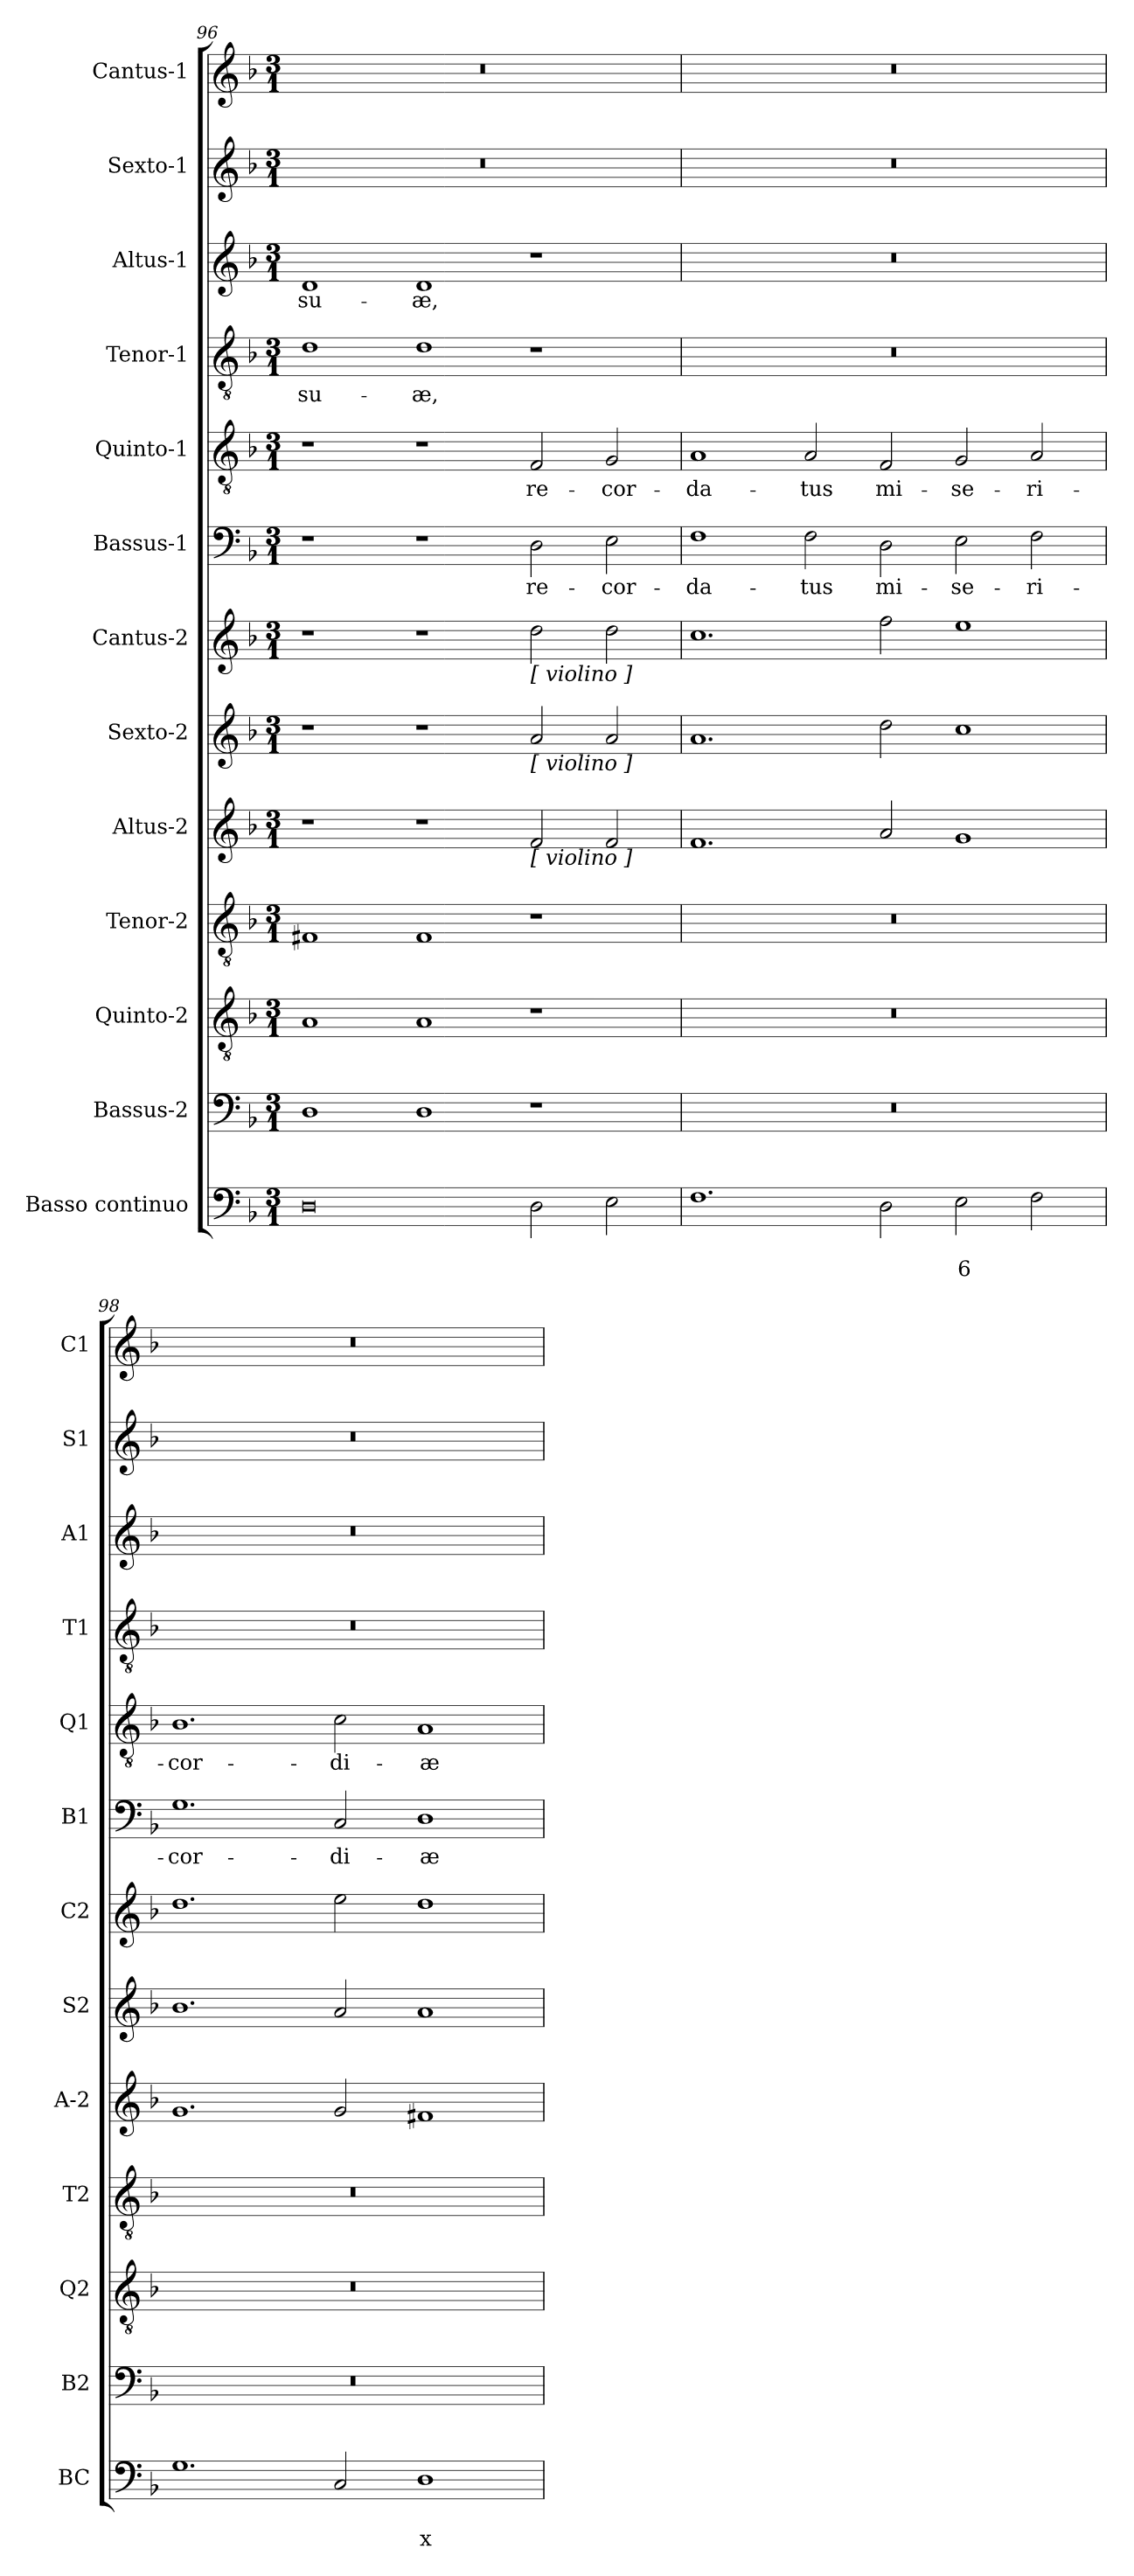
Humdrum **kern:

**kern	**text	**text	**kern	**kern	**kern	**kern	**kern	**kern	**kern	**text	**kern	**text	**kern	**text	**kern	**text	**kern	**kern
*part13	*part13	*part13	*part12	*part11	*part10	*part9	*part8	*part7	*part6	*part6	*part5	*part5	*part4	*part4	*part3	*part3	*part2	*part1
*staff13	*staff13	*staff13	*staff12	*staff11	*staff10	*staff9	*staff8	*staff7	*staff6	*staff6	*staff5	*staff5	*staff4	*staff4	*staff3	*staff3	*staff2	*staff1
*I"Basso continuo	*	*	*I"Bassus-2	*I"Quinto-2	*I"Tenor-2	*I"Altus-2	*I"Sexto-2	*I"Cantus-2	*I"Bassus-1	*	*I"Quinto-1	*	*I"Tenor-1	*	*I"Altus-1	*	*I"Sexto-1	*I"Cantus-1
*I'BC	*	*	*I'B2	*I'Q2	*I'T2	*I'A-2	*I'S2	*I'C2	*I'B1	*	*I'Q1	*	*I'T1	*	*I'A1	*	*I'S1	*I'C1
*clefF4	*	*	*clefF4	*clefGv2	*clefGv2	*clefG2	*clefG2	*clefG2	*clefF4	*	*clefGv2	*	*clefGv2	*	*clefG2	*	*clefG2	*clefG2
*k[b-]	*	*	*k[b-]	*k[b-]	*k[b-]	*k[b-]	*k[b-]	*k[b-]	*k[b-]	*	*k[b-]	*	*k[b-]	*	*k[b-]	*	*k[b-]	*k[b-]
*F:	*	*	*F:	*F:	*F:	*F:	*F:	*F:	*F:	*	*F:	*	*F:	*	*F:	*	*F:	*F:
*M3/1	*	*	*M3/1	*M3/1	*M3/1	*M3/1	*M3/1	*M3/1	*M3/1	*	*M3/1	*	*M3/1	*	*M3/1	*	*M3/1	*M3/1
=96	=96	=96	=96	=96	=96	=96	=96	=96	=96	=96	=96	=96	=96	=96	=96	=96	=96	=96
!	!	!	!	!	!	!	!	!	!	!	!	!	!	!LO:LY:b	!	!LO:LY:b	!	!
0D	.	.	1D	1A	1F#X	1r	1r	1r	1r	.	1r	.	1d	su-	1d	su-	0.r	0.r
!	!	!	!	!	!	!	!	!	!	!	!	!	!	!LO:LY:b	!	!LO:LY:b	!	!
.	.	.	1D	1A	1F#	1r	1r	1r	1r	.	1r	.	1d	-æ,	1d	-æ,	.	.
!	!	!	!	!	!	!	!	!LO:TX:b:i:t=[ violino ]	!	!	!	!	!	!	!	!	!	!
!	!	!	!	!	!	!	!LO:TX:b:i:t=[ violino ]	!	!	!	!	!	!	!	!	!	!	!
!	!	!	!	!	!	!LO:TX:b:i:t=[ violino ]	!	!	!	!	!	!	!	!	!	!	!	!
!	!	!	!	!	!	!	!	!	!	!LO:LY:b	!	!LO:LY:b	!	!	!	!	!	!
2D\	.	.	1r	1r	1r	2f/	2a/	2dd\	2D\	re-	2F/	re-	1r	.	1r	.	.	.
!	!	!	!	!	!	!	!	!	!	!LO:LY:b	!	!LO:LY:b	!	!	!	!	!	!
2E\	.	.	.	.	.	2f/	2a/	2dd\	2E\	-cor-	2G/	-cor-	.	.	.	.	.	.
=97	=97	=97	=97	=97	=97	=97	=97	=97	=97	=97	=97	=97	=97	=97	=97	=97	=97	=97
!	!	!	!	!	!	!	!	!	!	!LO:LY:b	!	!LO:LY:b	!	!	!	!	!	!
1.F	.	.	0.r	0.r	0.r	1.f	1.a	1.cc	1F	-da-	1A	-da-	0.r	.	0.r	.	0.r	0.r
!	!	!	!	!	!	!	!	!	!	!LO:LY:b	!	!LO:LY:b	!	!	!	!	!	!
.	.	.	.	.	.	.	.	.	2F\	-tus	2A/	-tus	.	.	.	.	.	.
!	!	!	!	!	!	!	!	!	!	!LO:LY:b	!	!LO:LY:b	!	!	!	!	!	!
2D\	.	.	.	.	.	2a/	2dd\	2ff\	2D\	mi-	2F/	mi-	.	.	.	.	.	.
!	!	!LO:LY:b	!	!	!	!	!	!	!	!LO:LY:b	!	!LO:LY:b	!	!	!	!	!	!
2E\	.	6	.	.	.	1g	1cc	1ee	2E\	-se-	2G/	-se-	.	.	.	.	.	.
!	!	!	!	!	!	!	!	!	!	!LO:LY:b	!	!LO:LY:b	!	!	!	!	!	!
2F\	.	.	.	.	.	.	.	.	2F\	-ri-	2A/	-ri-	.	.	.	.	.	.
!!LO:PB:g=z
=98	=98	=98	=98	=98	=98	=98	=98	=98	=98	=98	=98	=98	=98	=98	=98	=98	=98	=98
!	!	!	!	!	!	!	!	!	!	!LO:LY:b	!	!LO:LY:b	!	!	!	!	!	!
1.G	.	.	0.r	0.r	0.r	1.g	1.b-	1.dd	1.G	-cor-	1.B-	-cor-	0.r	.	0.r	.	0.r	0.r
!	!	!	!	!	!	!	!	!	!	!LO:LY:b	!	!LO:LY:b	!	!	!	!	!	!
2C/	.	.	.	.	.	2g/	2a/	2ee\	2C/	-di-	2c\	-di-	.	.	.	.	.	.
!	!	!LO:LY:b	!	!	!	!	!	!	!	!LO:LY:b	!	!LO:LY:b	!	!	!	!	!	!
1D	.	x	.	.	.	1f#X	1a	1dd	1D	-æ	1A	-æ	.	.	.	.	.	.
=	=	=	=	=	=	=	=	=	=	=	=	=	=	=	=	=	=	=
*-	*-	*-	*-	*-	*-	*-	*-	*-	*-	*-	*-	*-	*-	*-	*-	*-	*-	*-
